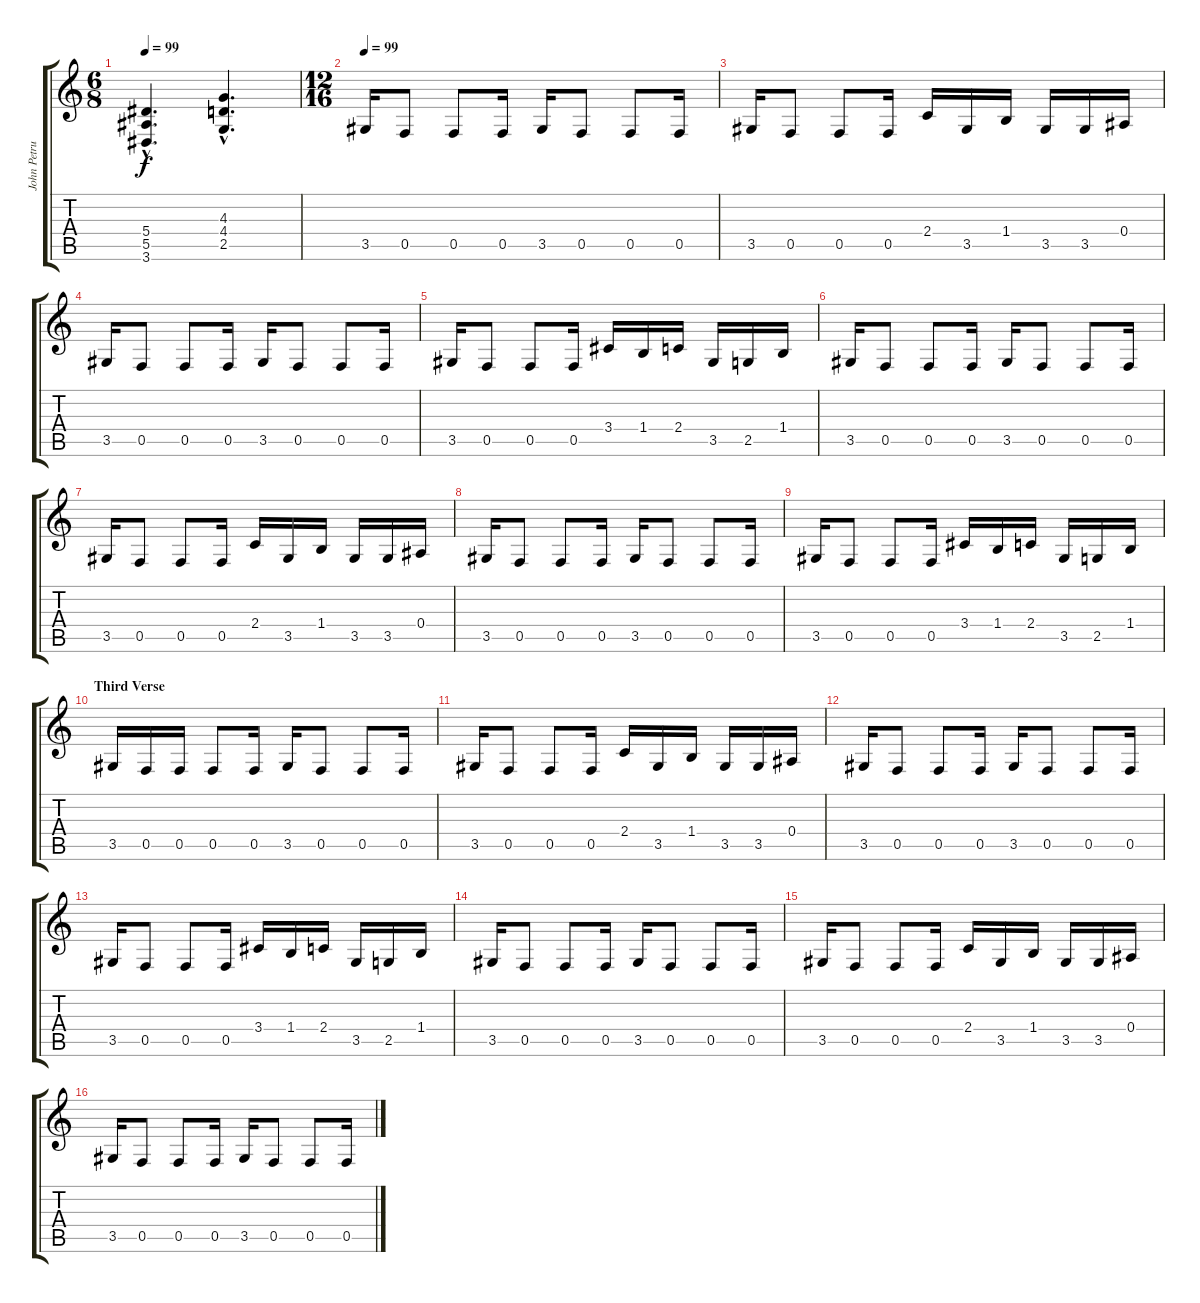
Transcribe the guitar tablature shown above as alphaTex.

\track ("John Petrucci" "John Petru") {instrument distortionguitar}
\staff {score tabs}
\tuning (C4 G3 Eb3 Bb2 F2 C2) {hide}
\ts (6 8)
\tempo 99
\clef g2
\ks c
(5.4{hac} 5.5{hac} 3.6{hac}).4{d dy f} (4.3{hac} 4.4{hac} 2.5{hac}).4{d} |
\ts (12 16)
\tempo 99
3.5.16 0.5.8 0.5.8 0.5.16 3.5.16 0.5.8 0.5.8 0.5.16 |
3.5.16 0.5.8 0.5.8 0.5.16 2.4.16 3.5.16 1.4.16 3.5.16 3.5.16 0.4.16 |
3.5.16 0.5.8 0.5.8 0.5.16 3.5.16 0.5.8 0.5.8 0.5.16 |
3.5.16 0.5.8 0.5.8 0.5.16 3.4.16 1.4.16 2.4.16 3.5.16 2.5.16 1.4.16 |
3.5.16 0.5.8 0.5.8 0.5.16 3.5.16 0.5.8 0.5.8 0.5.16 |
3.5.16 0.5.8 0.5.8 0.5.16 2.4.16 3.5.16 1.4.16 3.5.16 3.5.16 0.4.16 |
3.5.16 0.5.8 0.5.8 0.5.16 3.5.16 0.5.8 0.5.8 0.5.16 |
3.5.16 0.5.8 0.5.8 0.5.16 3.4.16 1.4.16 2.4.16 3.5.16 2.5.16 1.4.16 |
\section ("" "Third Verse")
3.5.16 0.5.16 0.5.16 0.5.8 0.5.16 3.5.16 0.5.8 0.5.8 0.5.16 |
3.5.16 0.5.8 0.5.8 0.5.16 2.4.16 3.5.16 1.4.16 3.5.16 3.5.16 0.4.16 |
3.5.16 0.5.8 0.5.8 0.5.16 3.5.16 0.5.8 0.5.8 0.5.16 |
3.5.16 0.5.8 0.5.8 0.5.16 3.4.16 1.4.16 2.4.16 3.5.16 2.5.16 1.4.16 |
3.5.16 0.5.8 0.5.8 0.5.16 3.5.16 0.5.8 0.5.8 0.5.16 |
3.5.16 0.5.8 0.5.8 0.5.16 2.4.16 3.5.16 1.4.16 3.5.16 3.5.16 0.4.16 |
3.5.16 0.5.8 0.5.8 0.5.16 3.5.16 0.5.8 0.5.8 0.5.16
